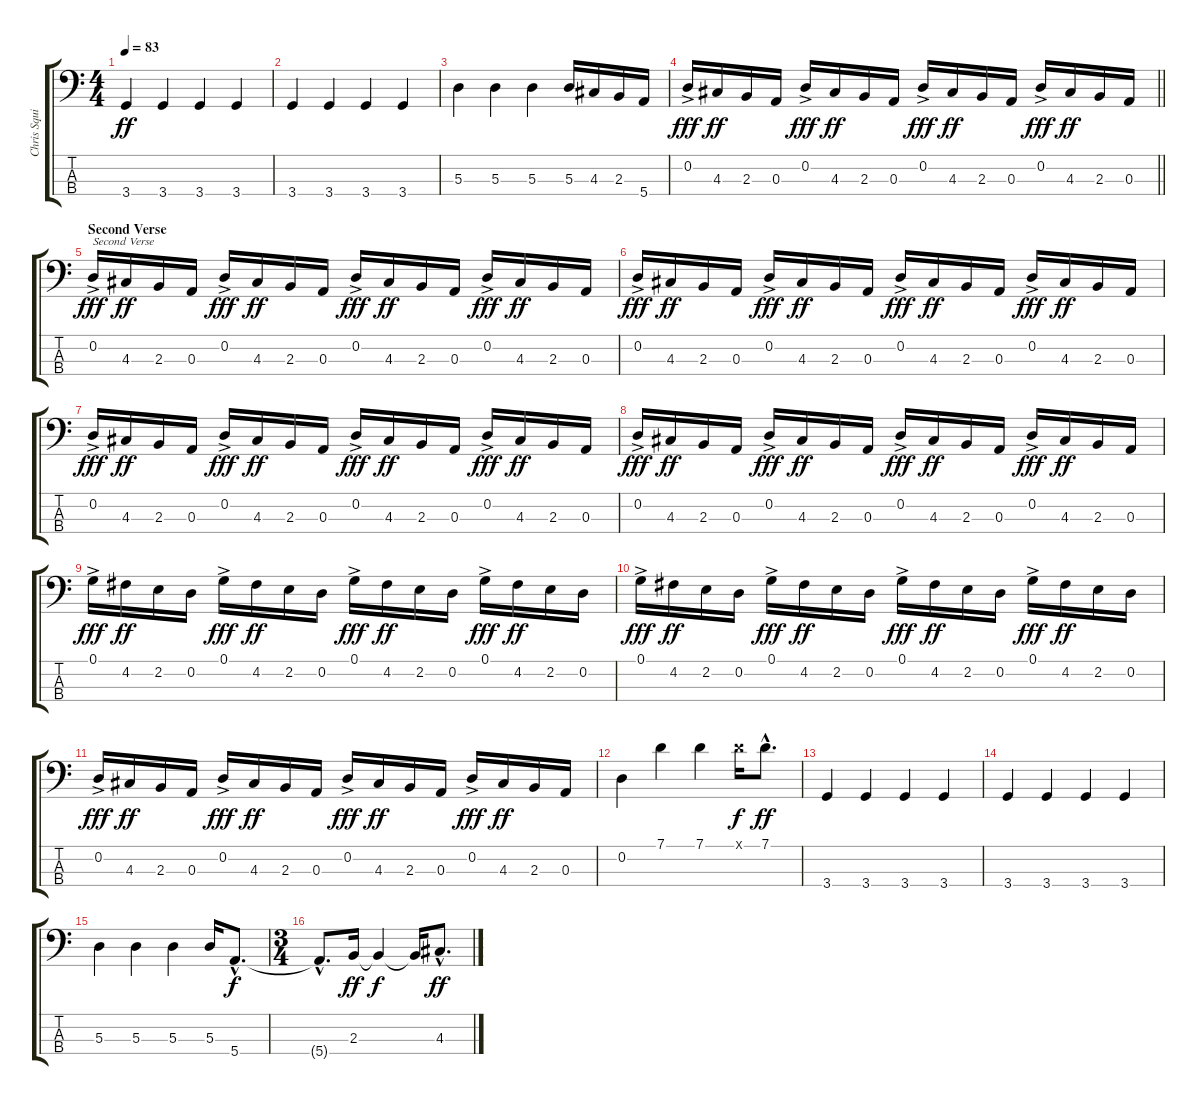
\track ("Chris Squire" "Chris Squi") {instrument fretlessbass}
\staff {score tabs}
\tuning (G2 D2 A1 E1) {hide}
\ts (4 4)
\tempo 83
\clef f4
\ks c
3.4.4{dy ff} 3.4.4 3.4.4 3.4.4 |
3.4.4 3.4.4 3.4.4 3.4.4 |
5.3.4 5.3.4 5.3.4 5.3.16 4.3.16 2.3.16 5.4.16 |
\barLineRight lightlight
0.2{ac}.16{dy fff} 4.3.16{dy ff} 2.3.16 0.3.16 0.2{ac}.16{dy fff} 4.3.16{dy ff} 2.3.16 0.3.16 0.2{ac}.16{dy fff} 4.3.16{dy ff} 2.3.16 0.3.16 0.2{ac}.16{dy fff} 4.3.16{dy ff} 2.3.16 0.3.16 |
\section ("" "Second Verse")
0.2{ac}.16{txt "Second Verse" dy fff} 4.3.16{dy ff} 2.3.16 0.3.16 0.2{ac}.16{dy fff} 4.3.16{dy ff} 2.3.16 0.3.16 0.2{ac}.16{dy fff} 4.3.16{dy ff} 2.3.16 0.3.16 0.2{ac}.16{dy fff} 4.3.16{dy ff} 2.3.16 0.3.16 |
0.2{ac}.16{dy fff} 4.3.16{dy ff} 2.3.16 0.3.16 0.2{ac}.16{dy fff} 4.3.16{dy ff} 2.3.16 0.3.16 0.2{ac}.16{dy fff} 4.3.16{dy ff} 2.3.16 0.3.16 0.2{ac}.16{dy fff} 4.3.16{dy ff} 2.3.16 0.3.16 |
0.2{ac}.16{dy fff} 4.3.16{dy ff} 2.3.16 0.3.16 0.2{ac}.16{dy fff} 4.3.16{dy ff} 2.3.16 0.3.16 0.2{ac}.16{dy fff} 4.3.16{dy ff} 2.3.16 0.3.16 0.2{ac}.16{dy fff} 4.3.16{dy ff} 2.3.16 0.3.16 |
0.2{ac}.16{dy fff} 4.3.16{dy ff} 2.3.16 0.3.16 0.2{ac}.16{dy fff} 4.3.16{dy ff} 2.3.16 0.3.16 0.2{ac}.16{dy fff} 4.3.16{dy ff} 2.3.16 0.3.16 0.2{ac}.16{dy fff} 4.3.16{dy ff} 2.3.16 0.3.16 |
0.1{ac}.16{dy fff} 4.2.16{dy ff} 2.2.16 0.2.16 0.1{ac}.16{dy fff} 4.2.16{dy ff} 2.2.16 0.2.16 0.1{ac}.16{dy fff} 4.2.16{dy ff} 2.2.16 0.2.16 0.1{ac}.16{dy fff} 4.2.16{dy ff} 2.2.16 0.2.16 |
0.1{ac}.16{dy fff} 4.2.16{dy ff} 2.2.16 0.2.16 0.1{ac}.16{dy fff} 4.2.16{dy ff} 2.2.16 0.2.16 0.1{ac}.16{dy fff} 4.2.16{dy ff} 2.2.16 0.2.16 0.1{ac}.16{dy fff} 4.2.16{dy ff} 2.2.16 0.2.16 |
0.2{ac}.16{dy fff} 4.3.16{dy ff} 2.3.16 0.3.16 0.2{ac}.16{dy fff} 4.3.16{dy ff} 2.3.16 0.3.16 0.2{ac}.16{dy fff} 4.3.16{dy ff} 2.3.16 0.3.16 0.2{ac}.16{dy fff} 4.3.16{dy ff} 2.3.16 0.3.16 |
0.2.4 7.1.4 7.1.4 7.1{x}.16{dy f} 7.1{hac}.8{d dy ff} |
3.4.4 3.4.4 3.4.4 3.4.4 |
3.4.4 3.4.4 3.4.4 3.4.4 |
5.3.4 5.3.4 5.3.4 5.3.16 5.4{hac}.8{d dy f} |
\ts (3 4)
5.4{hac t}.8{d} 2.3.16{dy ff} 2.3{t}.4{dy f} 2.3{t}.16 4.3{hac}.8{d dy ff}
